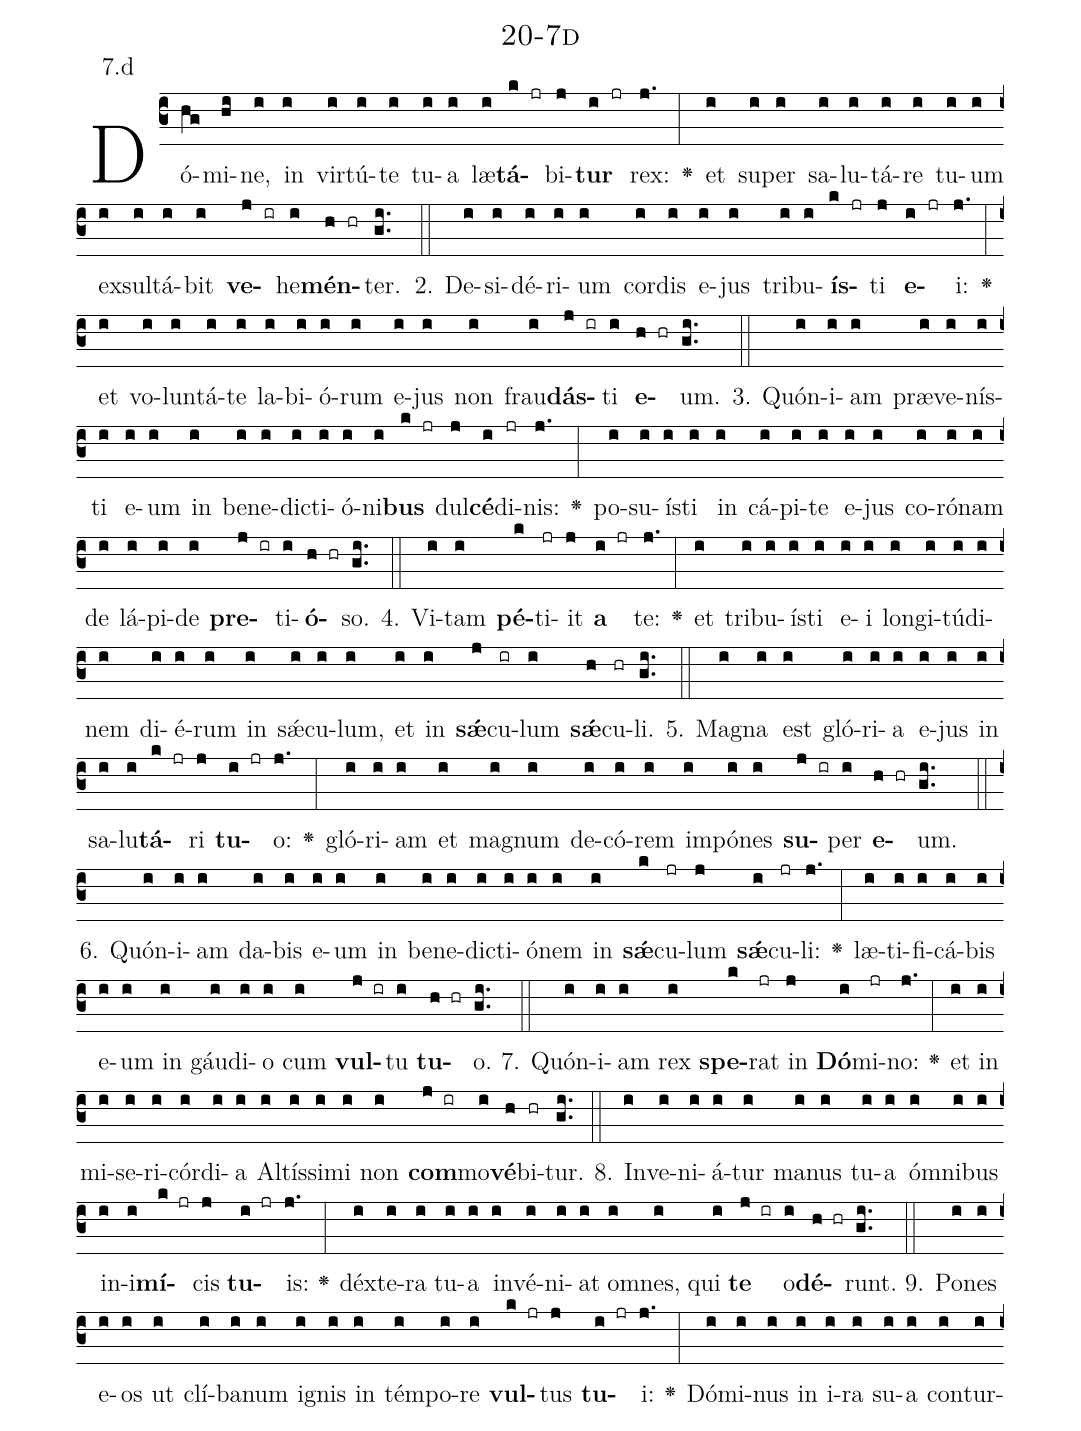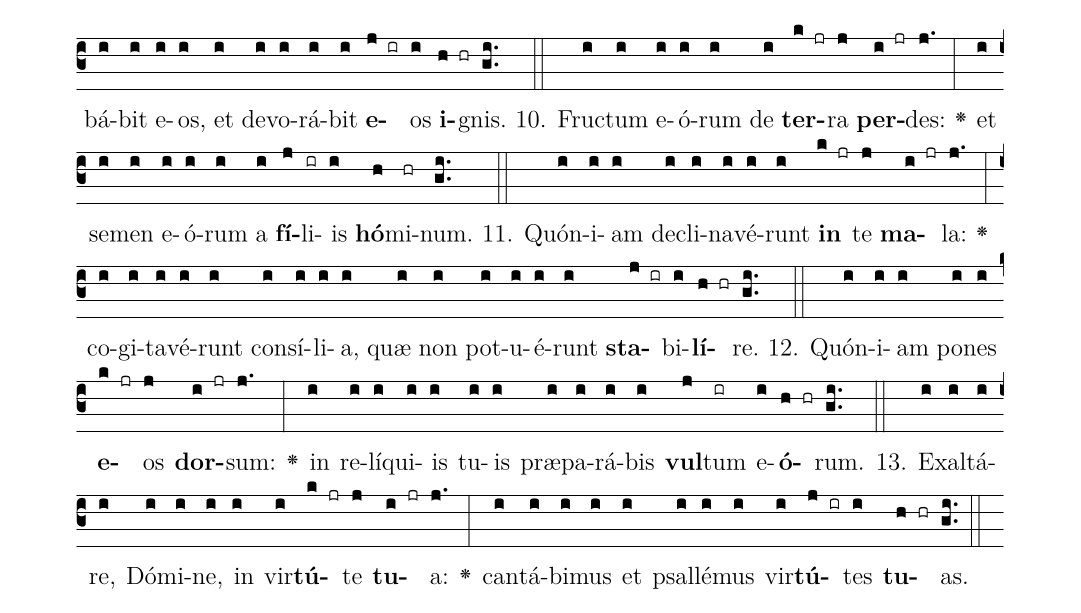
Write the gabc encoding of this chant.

name: 20-7d;
annotation: 7.d;
%%
(c3)Dó(hg)mi(hi)ne,(i) in(i) vir(i)tú(i)te(i) tu(i)a(i) læ(i)<b>tá</b>(k jr)bi(j)<b>tur</b>(i jr) rex:(j.) <v>\greheightstar</v>(:) et(i) su(i)per(i) sa(i)lu(i)tá(i)re(i) tu(i)um(i) ex(i)sul(i)tá(i)bit(i) <b>ve</b>(j ir)he(i)<b>mén</b>(h hr)ter.(gi..) (::)
2. De(i)si(i)dé(i)ri(i)um(i) cor(i)dis(i) e(i)jus(i) tri(i)bu(i)<b>ís</b>(k jr)ti(j) <b>e</b>(i jr)i:(j.) <v>\greheightstar</v>(:) et(i) vo(i)lun(i)tá(i)te(i) la(i)bi(i)ó(i)rum(i) e(i)jus(i) non(i) frau(i)<b>dás</b>(j ir)ti(i) <b>e</b>(h hr)um.(gi..) (::)
3. Quón(i)i(i)am(i) præ(i)ve(i)nís(i)ti(i) e(i)um(i) in(i) be(i)ne(i)dic(i)ti(i)ó(i)ni(i)<b>bus</b>(k jr) dul(j)<b>cé</b>(i)di(jr)nis:(j.) <v>\greheightstar</v>(:) po(i)su(i)ís(i)ti(i) in(i) cá(i)pi(i)te(i) e(i)jus(i) co(i)ró(i)nam(i) de(i) lá(i)pi(i)de(i) <b>pre</b>(j ir)ti(i)<b>ó</b>(h hr)so.(gi..) (::)
4. Vi(i)tam(i) <b>pé</b>(k)ti(jr)it(j) <b>a</b>(i jr) te:(j.) <v>\greheightstar</v>(:) et(i) tri(i)bu(i)ís(i)ti(i) e(i)i(i) lon(i)gi(i)tú(i)di(i)nem(i) di(i)é(i)rum(i) in(i) sǽ(i)cu(i)lum,(i) et(i) in(i) <b>sǽ</b>(j)cu(ir)lum(i) <b>sǽ</b>(h)cu(hr)li.(gi..) (::)
5. Ma(i)gna(i) est(i) gló(i)ri(i)a(i) e(i)jus(i) in(i) sa(i)lu(i)<b>tá</b>(k jr)ri(j) <b>tu</b>(i jr)o:(j.) <v>\greheightstar</v>(:) gló(i)ri(i)am(i) et(i) ma(i)gnum(i) de(i)có(i)rem(i) im(i)pó(i)nes(i) <b>su</b>(j ir)per(i) <b>e</b>(h hr)um.(gi..) (::)
6. Quón(i)i(i)am(i) da(i)bis(i) e(i)um(i) in(i) be(i)ne(i)dic(i)ti(i)ó(i)nem(i) in(i) <b>sǽ</b>(k)cu(jr)lum(j) <b>sǽ</b>(i)cu(jr)li:(j.) <v>\greheightstar</v>(:) læ(i)ti(i)fi(i)cá(i)bis(i) e(i)um(i) in(i) gáu(i)di(i)o(i) cum(i) <b>vul</b>(j ir)tu(i) <b>tu</b>(h hr)o.(gi..) (::)
7. Quón(i)i(i)am(i) rex(i) <b>spe</b>(k)rat(jr) in(j) <b>Dó</b>(i)mi(jr)no:(j.) <v>\greheightstar</v>(:) et(i) in(i) mi(i)se(i)ri(i)cór(i)di(i)a(i) Al(i)tís(i)si(i)mi(i) non(i) <b>com</b>(j ir)mo(i)<b>vé</b>(h)bi(hr)tur.(gi..) (::)
8. In(i)ve(i)ni(i)á(i)tur(i) ma(i)nus(i) tu(i)a(i) óm(i)ni(i)bus(i) in(i)i(i)<b>mí</b>(k jr)cis(j) <b>tu</b>(i jr)is:(j.) <v>\greheightstar</v>(:) déx(i)te(i)ra(i) tu(i)a(i) in(i)vé(i)ni(i)at(i) om(i)nes,(i) qui(i) <b>te</b>(j ir) o(i)<b>dé</b>(h hr)runt.(gi..) (::)
9. Po(i)nes(i) e(i)os(i) ut(i) clí(i)ba(i)num(i) i(i)gnis(i) in(i) tém(i)po(i)re(i) <b>vul</b>(k jr)tus(j) <b>tu</b>(i jr)i:(j.) <v>\greheightstar</v>(:) Dó(i)mi(i)nus(i) in(i) i(i)ra(i) su(i)a(i) con(i)tur(i)bá(i)bit(i) e(i)os,(i) et(i) de(i)vo(i)rá(i)bit(i) <b>e</b>(j ir)os(i) <b>i</b>(h hr)gnis.(gi..) (::)
10. Fruc(i)tum(i) e(i)ó(i)rum(i) de(i) <b>ter</b>(k jr)ra(j) <b>per</b>(i jr)des:(j.) <v>\greheightstar</v>(:) et(i) se(i)men(i) e(i)ó(i)rum(i) a(i) <b>fí</b>(j)li(ir)is(i) <b>hó</b>(h)mi(hr)num.(gi..) (::)
11. Quón(i)i(i)am(i) de(i)cli(i)na(i)vé(i)runt(i) <b>in</b>(k jr) te(j) <b>ma</b>(i jr)la:(j.) <v>\greheightstar</v>(:) co(i)gi(i)ta(i)vé(i)runt(i) con(i)sí(i)li(i)a,(i) quæ(i) non(i) pot(i)u(i)é(i)runt(i) <b>sta</b>(j ir)bi(i)<b>lí</b>(h hr)re.(gi..) (::)
12. Quón(i)i(i)am(i) po(i)nes(i) <b>e</b>(k jr)os(j) <b>dor</b>(i jr)sum:(j.) <v>\greheightstar</v>(:) in(i) re(i)lí(i)qui(i)is(i) tu(i)is(i) præ(i)pa(i)rá(i)bis(i) <b>vul</b>(j)tum(ir) e(i)<b>ó</b>(h hr)rum.(gi..) (::)
13. Ex(i)al(i)tá(i)re,(i) Dó(i)mi(i)ne,(i) in(i) vir(i)<b>tú</b>(k jr)te(j) <b>tu</b>(i jr)a:(j.) <v>\greheightstar</v>(:) can(i)tá(i)bi(i)mus(i) et(i) psal(i)lé(i)mus(i) vir(i)<b>tú</b>(j ir)tes(i) <b>tu</b>(h hr)as.(gi..) (::)
